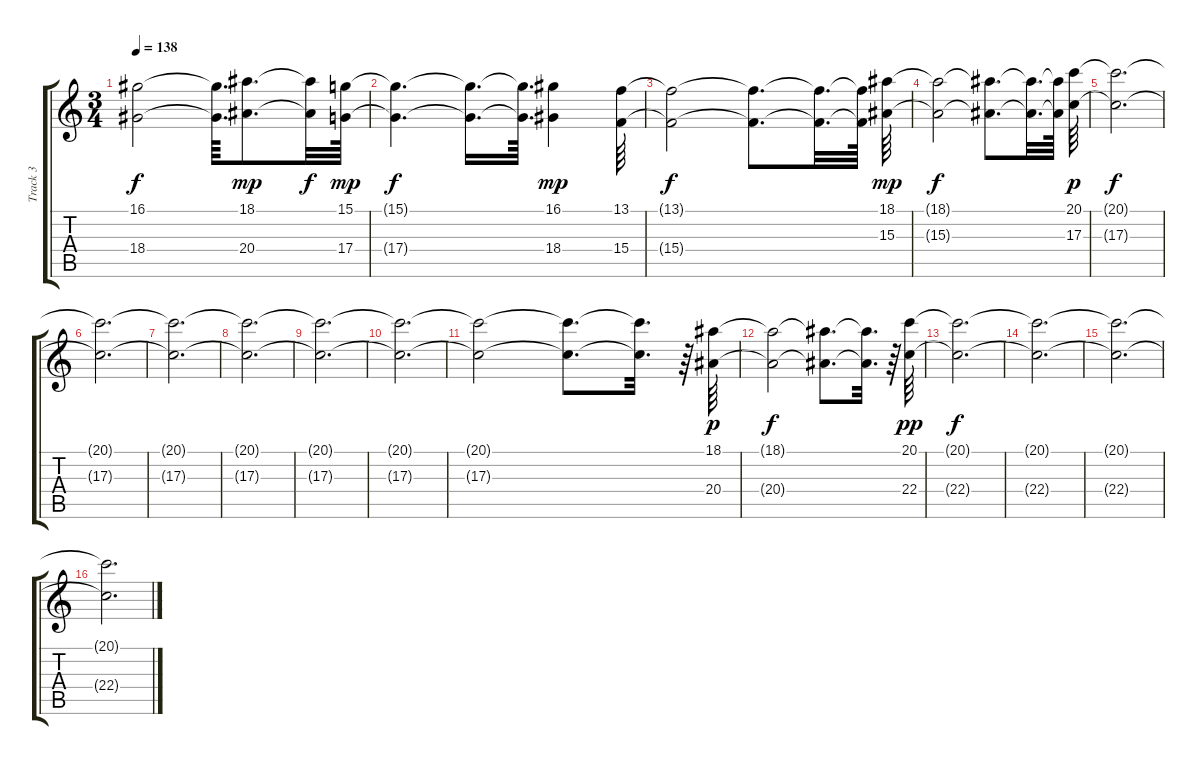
\track ("Track 3" "Track 3") {instrument stringensemble2}
\staff {score tabs}
\tuning (E4 B3 G3 D3 A2 E2) {hide}
\ts (3 4)
\tempo 138
\clef g2
\ks c
(16.1{t} 18.4{t}).2{dy f} (16.1{t} 18.4{t}).64{d} (18.1 20.4).8{d dy mp} (18.1{t} 20.4{t}).32{dy f} (15.1 17.4).64{dy mp} |
(15.1{t} 17.4{t}).4{d dy f} (15.1{t} 17.4{t}).16{d} (15.1{t} 17.4{t}).64{d} (16.1 18.4).4{dy mp} (13.1 15.4).64 |
(13.1{t} 15.4{t}).2{dy f} (13.1{t} 15.4{t}).8{d} (13.1{t} 15.4{t}).32{d} (13.1{t} 15.4{t}).64 (18.1 15.3).64{dy mp} |
(18.1{t} 15.3{t}).2{dy f} (18.1{t} 15.3{t}).8{d} (18.1{t} 15.3{t}).32{d} (18.1{t} 15.3{t}).64 (20.1 17.3).64{dy p} |
(20.1{t} 17.3{t}).2{d dy f} |
(20.1{t} 17.3{t}).2{d} |
(20.1{t} 17.3{t}).2{d} |
(20.1{t} 17.3{t}).2{d} |
(20.1{t} 17.3{t}).2{d} |
(20.1{t} 17.3{t}).2{d} |
(20.1{t} 17.3{t}).2 (20.1{t} 17.3{t}).8{d} (20.1{t} 17.3{t}).32{d} r.64 (18.1 20.4).64{dy p} |
(18.1{t} 20.4{t}).2{dy f} (18.1{t} 20.4{t}).8{d} (18.1{t} 20.4{t}).32{d} r.64 (20.1 22.4).64{dy pp} |
(20.1{t} 22.4{t}).2{d dy f} |
(20.1{t} 22.4{t}).2{d} |
(20.1{t} 22.4{t}).2{d} |
(20.1{t} 22.4{t}).2{d}
